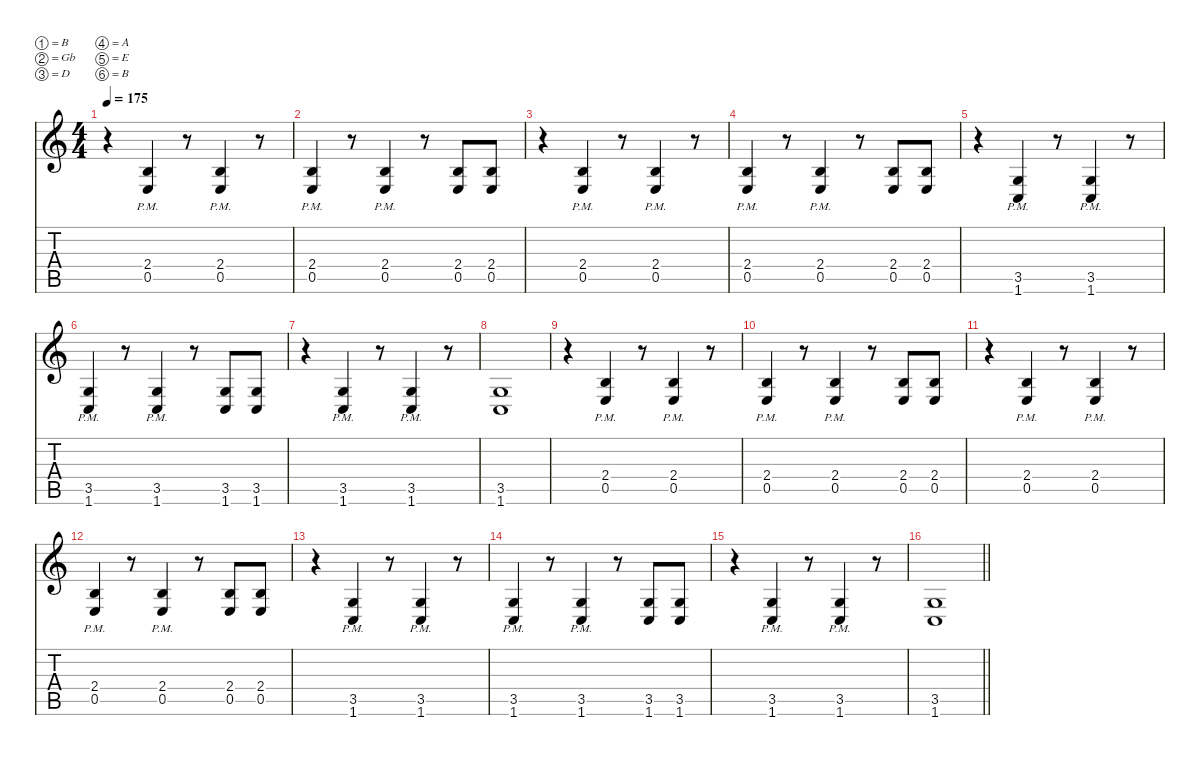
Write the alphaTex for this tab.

\defaultSystemsLayout 4
\hideDynamics
\bracketExtendMode nobrackets
\singleTrackTrackNamePolicy hidden
\multiTrackTrackNamePolicy hidden
\firstSystemTrackNameMode fullname
\firstSystemTrackNameOrientation horizontal
\otherSystemsTrackNameOrientation horizontal
\track ("Olli Miikonen" "dist.guit.") {defaultSystemsLayout 4 instrument distortionguitar}
\staff {score tabs}
\tuning (B3 Gb3 D3 A2 E2 B1)
\ts (4 4)
\tempo 175
\clef g2
\ks c
r.4{dy f beam Down} (2.4{pm} 0.5{pm}).4{beam Up} r.8{beam Up} (2.4{pm} 0.5{pm}).4{beam Up} r.8{beam Up} |
(2.4{pm} 0.5{pm}).4{beam Up} r.8{beam Up} (2.4{pm} 0.5{pm}).4{beam Up} r.8{beam Up} (2.4 0.5).8{beam Up} (2.4 0.5).8{beam Up} |
r.4{beam Down} (2.4{pm} 0.5{pm}).4{beam Up} r.8{beam Up} (2.4{pm} 0.5{pm}).4{beam Up} r.8{beam Up} |
(2.4{pm} 0.5{pm}).4{beam Up} r.8{beam Up} (2.4{pm} 0.5{pm}).4{beam Up} r.8{beam Up} (2.4 0.5).8{beam Up} (2.4 0.5).8{beam Up} |
r.4{beam Down} (3.5{pm} 1.6{pm}).4{beam Up} r.8{beam Up} (3.5{pm} 1.6{pm}).4{beam Up} r.8{beam Up} |
(3.5{pm} 1.6{pm}).4{beam Up} r.8{beam Up} (3.5{pm} 1.6).4{beam Up} r.8{beam Up} (3.5 1.6).8{beam Up} (3.5 1.6).8{beam Up} |
r.4{beam Down} (3.5{pm} 1.6{pm}).4{beam Up} r.8{beam Up} (3.5{pm} 1.6{pm}).4{beam Up} r.8{beam Up} |
(3.5 1.6).1{beam Up} |
r.4{beam Down} (2.4{pm} 0.5{pm}).4{beam Up} r.8{beam Up} (2.4{pm} 0.5{pm}).4{beam Up} r.8{beam Up} |
(2.4{pm} 0.5{pm}).4{beam Up} r.8{beam Up} (2.4{pm} 0.5{pm}).4{beam Up} r.8{beam Up} (2.4 0.5).8{beam Up} (2.4 0.5).8{beam Up} |
r.4{beam Down} (2.4{pm} 0.5{pm}).4{beam Up} r.8{beam Up} (2.4{pm} 0.5{pm}).4{beam Up} r.8{beam Up} |
(2.4{pm} 0.5{pm}).4{beam Up} r.8{beam Up} (2.4{pm} 0.5{pm}).4{beam Up} r.8{beam Up} (2.4 0.5).8{beam Up} (2.4 0.5).8{beam Up} |
r.4{beam Down} (3.5{pm} 1.6{pm}).4{beam Up} r.8{beam Up} (3.5{pm} 1.6{pm}).4{beam Up} r.8{beam Up} |
(3.5{pm} 1.6{pm}).4{beam Up} r.8{beam Up} (3.5{pm} 1.6).4{beam Up} r.8{beam Up} (3.5 1.6).8{beam Up} (3.5 1.6).8{beam Up} |
r.4{beam Down} (3.5{pm} 1.6{pm}).4{beam Up} r.8{beam Up} (3.5{pm} 1.6{pm}).4{beam Up} r.8{beam Up} |
\barLineRight lightlight
(3.5 1.6).1{beam Up}
